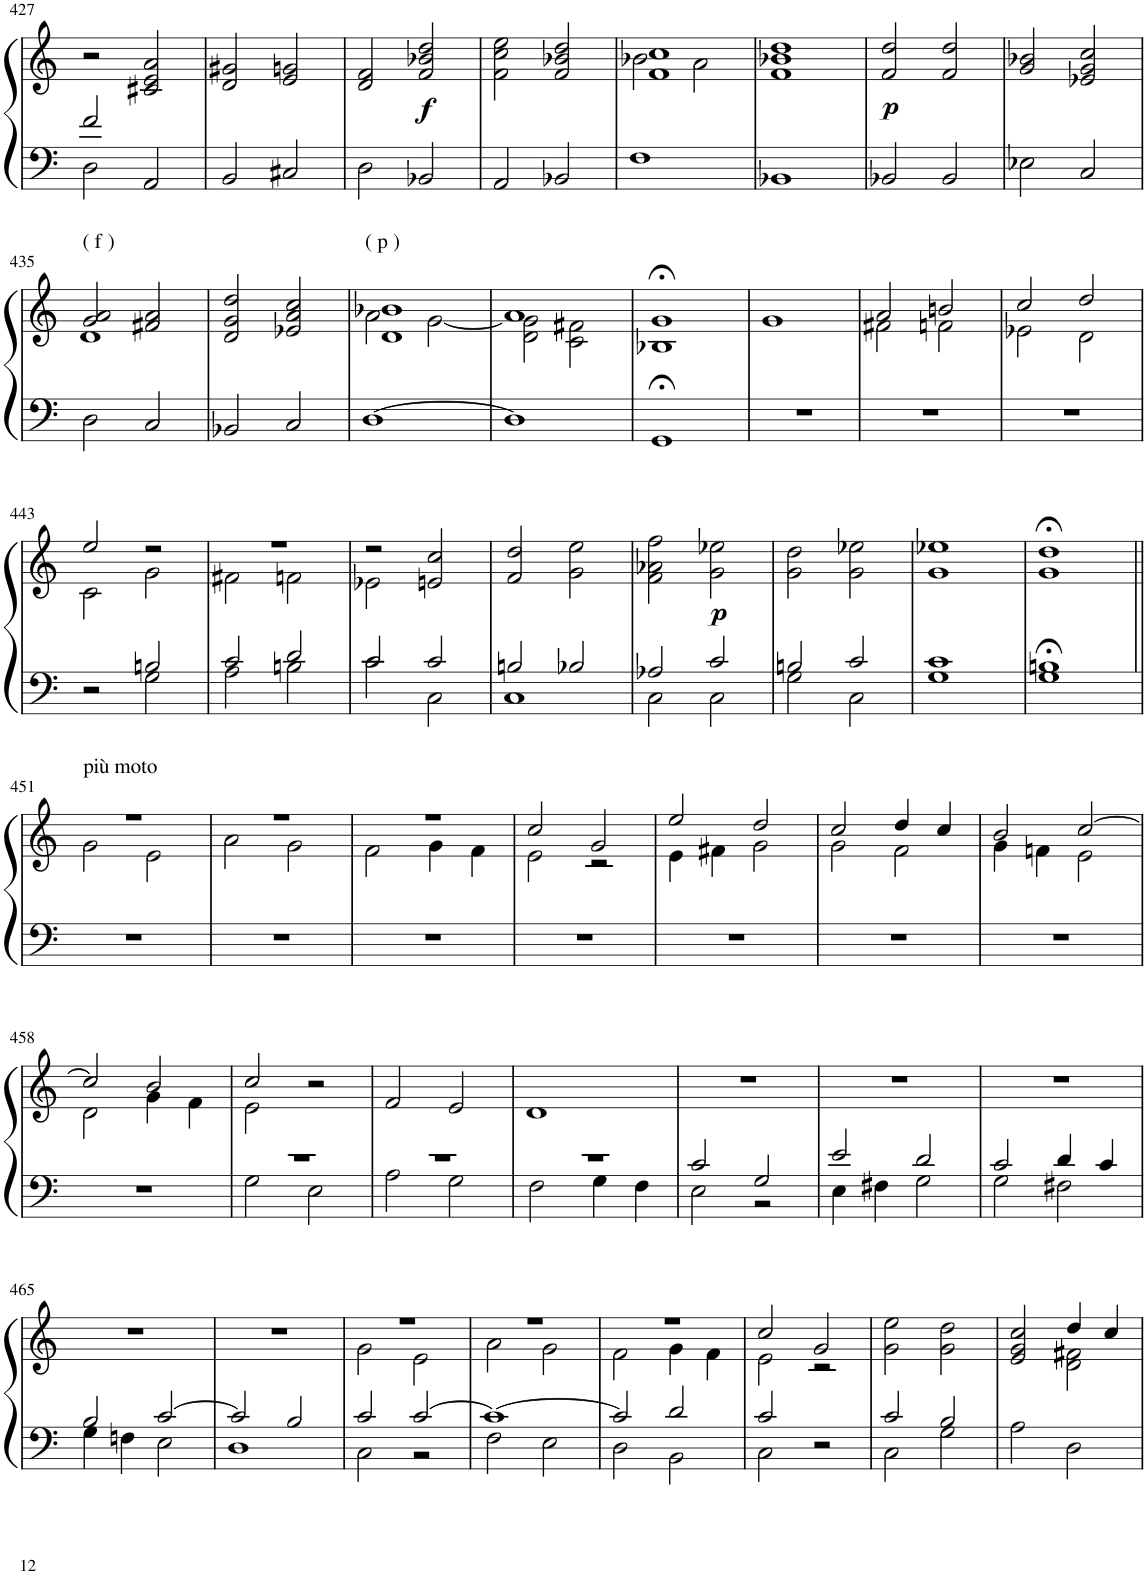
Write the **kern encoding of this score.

**kern	**kern	**dynam
*part1	*part1	*part1
*staff2	*staff1	*staff1/2
*I"[Organ [manuals]] (a)	*	*
!!LO:PB:g=z
*clefF4	*clefG2	*
*k[]	*k[]	*
*M2/2	*M2/2	*
*met(c|)	*met(c|)	*
=427	=427	=427
*^	*	*
2f/	2D\	2r	.
2AA/	2ryy	2c#X/ 2e/ 2a/	.
*v	*v	*	*
=428	=428	=428
2BB/	2d/ 2g#X/	.
2C#X/	2e/ 2gn/	.
=429	=429	=429
2D\	2d/ 2f/	.
!	!	!LO:DY:b
2BB-X/	2f/ 2b-X/ 2dd/	f
=430	=430	=430
2AA/	2f\ 2cc\ 2ee\	.
2BB-X/	2f/ 2b-X/ 2dd/	.
=431	=431	=431
*	*^	*
1F	1f 1cc	2b-X\	.
.	.	2a\	.
*	*v	*v	*
=432	=432	=432
1BB-X	1f 1b-X 1dd	.
=433	=433	=433
!	!	!LO:DY:b
2BB-X/	2f/ 2dd/	p
2BB-/	2f/ 2dd/	.
=434	=434	=434
2E-X\	2g/ 2b-X/	.
2C/	2e-X/ 2g/ 2cc/	.
!!LO:LB:g=z
=435	=435	=435
*	*^	*
!	!LO:TX:a:t=( f )	!	!
2D\	2g/ 2a/	1d	.
2C/	2f#X/ 2a/	.	.
*	*v	*v	*
=436	=436	=436
2BB-X/	2d/ 2g/ 2dd/	.
2C/	2e-X/ 2a/ 2cc/	.
=437	=437	=437
*	*^	*
!	!LO:TX:a:t=( p )	!	!
[1D	1d 1b-X	2a\	.
.	.	[2g\	.
=438	=438	=438	=438
1D]	1a	2d\ 2g\]	.
.	.	2c\ 2f#X\	.
*	*v	*v	*
=439	=439	=439
1GG;<	1B-X;< 1g;<	.
=440	=440	=440
1r	1g	.
=441	=441	=441
*	*^	*
1r	2a/	2f#X\	.
.	2bn/	2fn\	.
=442	=442	=442	=442
1r	2cc/	2e-X\	.
.	2dd/	2d\	.
!!LO:LB:g=z	!!
=443	=443	=443	=443
*^	*	*	*
2r	2ryy	2ee/	2c\	.
2Bn/	2G\	2r	2g\	.
=444	=444	=444	=444	=444
2c/	2A\	1r	2f#X\	.
2d/	2Bn\	.	2fn\	.
=445	=445	=445	=445	=445
2c/	2c\	2r	2e-X\	.
2c/	2C\	2en/ 2cc/	2ryy	.
*	*	*v	*v	*
=446	=446	=446	=446
2Bn/	1C	2f/ 2dd/	.
2B-X/	.	2g\ 2ee\	.
=447	=447	=447	=447
2A-X/	2C\	2f\ 2a-X\ 2ff\	.
!	!	!	!LO:DY:b
2c/	2C\	2g\ 2ee-X\	p
=448	=448	=448	=448
2Bn/	2G\	2g\ 2dd\	.
2c/	2C\	2g\ 2ee-X\	.
*v	*v	*	*
=449	=449	=449
1G 1c	1g 1ee-X	.
=450	=450	=450
1G;< 1Bn;<	1g;< 1dd;<	.
!!LO:LB:g=z
=451||	=451||	=451||
*	*^	*
!	!LO:TX:a:t=più moto	!	!
1r	1r	2g\	.
.	.	2e\	.
=452	=452	=452	=452
1r	1r	2a\	.
.	.	2g\	.
=453	=453	=453	=453
1r	1r	2f\	.
.	.	4g\	.
.	.	4f\	.
=454	=454	=454	=454
1r	2cc/	2e\	.
.	2g/	2r	.
=455	=455	=455	=455
1r	2ee/	4e\	.
.	.	4f#X\	.
.	2dd/	2g\	.
=456	=456	=456	=456
1r	2cc/	2g\	.
.	4dd/	2f\	.
.	4cc/	.	.
=457	=457	=457	=457
1r	2b/	4g\	.
.	.	4fn\	.
.	[2cc/	2e\	.
!!LO:LB:g=z	!!
=458	=458	=458	=458
1r	2cc/]	2d\	.
.	2b/	4g\	.
.	.	4f\	.
=459	=459	=459	=459
*^	*	*	*
1r	2G\	2cc/	2e\	.
.	2E\	2r	2ryy	.
*	*	*v	*v	*
=460	=460	=460	=460
1r	2A\	2f/	.
.	2G\	2e/	.
=461	=461	=461	=461
1r	2F\	1d	.
.	4G\	.	.
.	4F\	.	.
=462	=462	=462	=462
2c/	2E\	1r	.
2G/	2r	.	.
=463	=463	=463	=463
2e/	4E\	1r	.
.	4F#X\	.	.
2d/	2G\	.	.
=464	=464	=464	=464
2c/	2G\	1r	.
4d/	2F#X\	.	.
4c/	.	.	.
!!LO:LB:g=z
=465	=465	=465	=465
2B/	4G\	1r	.
.	4Fn\	.	.
[2c/	2E\	.	.
=466	=466	=466	=466
2c/]	1D	1r	.
2B/	.	.	.
=467	=467	=467	=467
*	*	*^	*
2c/	2C\	1r	2g\	.
[2c/	2r	.	2e\	.
=468	=468	=468	=468	=468
1c_	2F\	1r	2a\	.
.	2E\	.	2g\	.
=469	=469	=469	=469	=469
2c/]	2D\	1r	2f\	.
2d/	2BB\	.	4g\	.
.	.	.	4f\	.
=470	=470	=470	=470	=470
2c/	2C\	2cc/	2e\	.
2r	2ryy	2g/	2r	.
*	*	*v	*v	*
=471	=471	=471	=471
2c/	2C\	2g\ 2ee\	.
2B/	2G\	2g\ 2dd\	.
*v	*v	*	*
=472	=472	=472
*	*^	*
2A\	2e/ 2g/ 2cc/	2ryy	.
2D\	4dd/	2d\ 2f#X\	.
.	4cc/	.	.
*	*v	*v	*
=	=	=
*-	*-	*-
